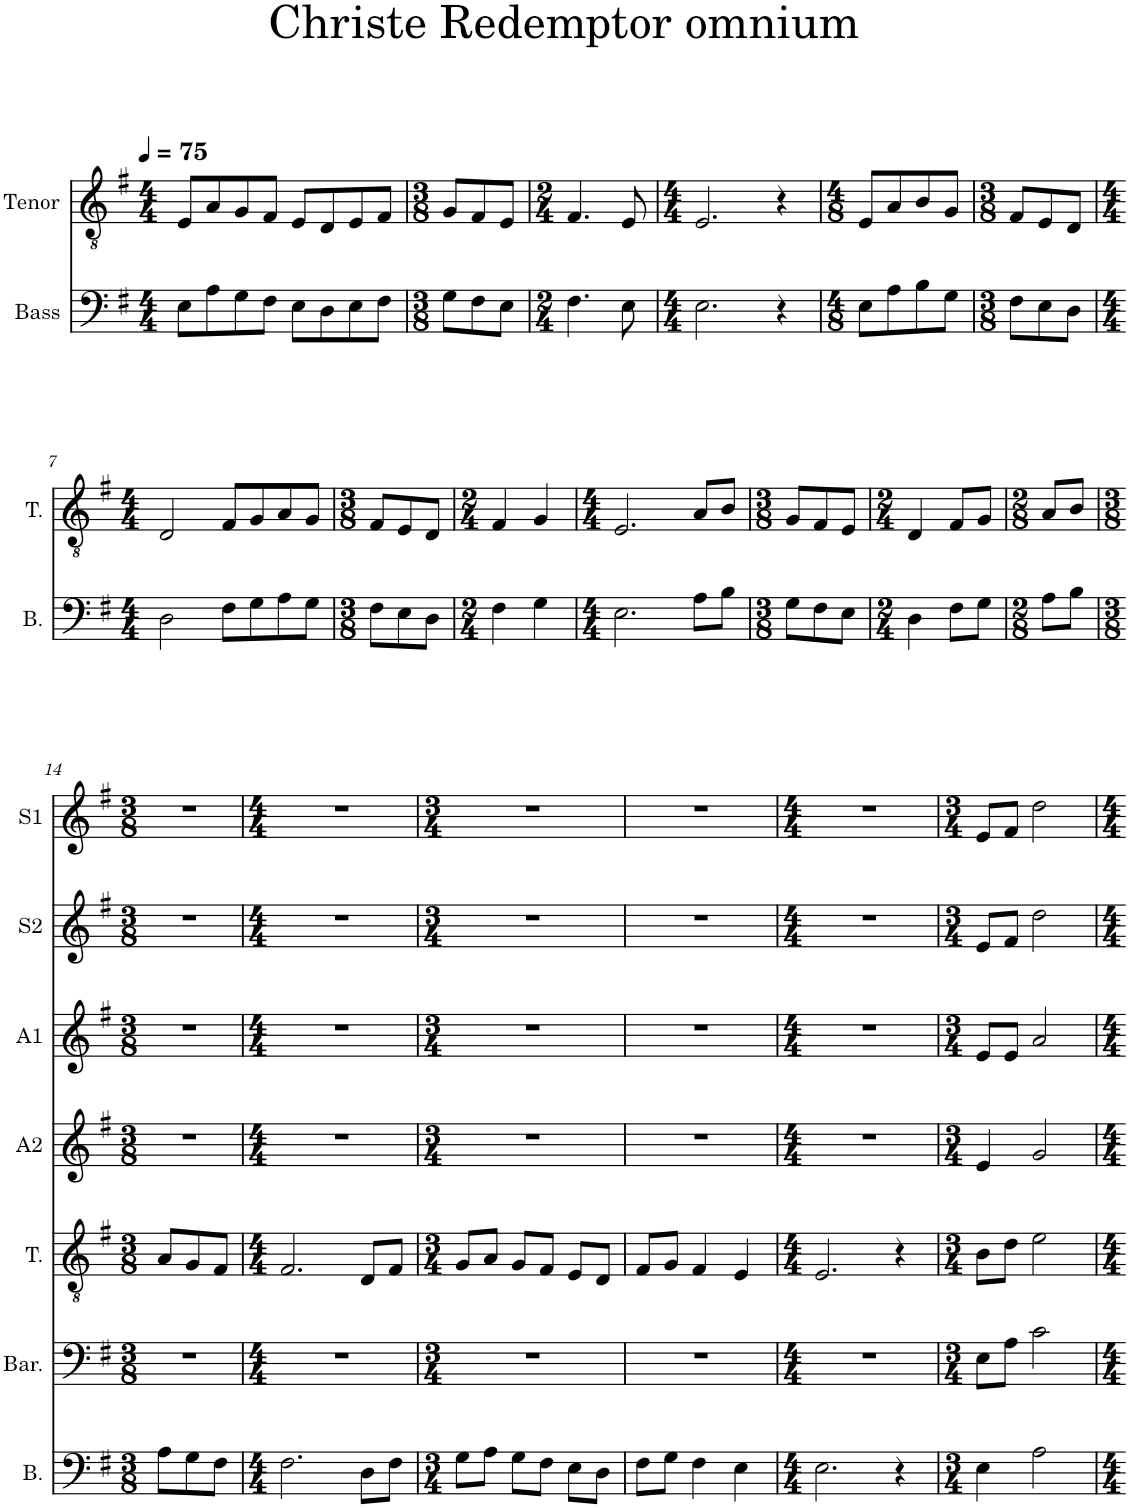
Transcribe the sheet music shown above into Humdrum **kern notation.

**kern	**kern	**kern	**kern	**kern	**kern	**kern
*part7	*part6	*part5	*part4	*part3	*part2	*part1
*staff7	*staff6	*staff5	*staff4	*staff3	*staff2	*staff1
*I"Bass	*I"Baritone	*I"Tenor	*I"Alto 2	*I"Alto 1	*I"Sop. 2	*I"Sop. 1
*I'B.	*I'Bar.	*I'T.	*I'A2	*I'A1	*I'S2	*I'S1
*	*stria5	*	*	*	*	*
*clefF4	*clefF4	*clefGv2	*clefG2	*clefG2	*clefG2	*clefG2
*k[f#]	*k[f#]	*k[f#]	*k[f#]	*k[f#]	*k[f#]	*k[f#]
*M4/4	*M4/4	*M4/4	*M4/4	*M4/4	*M4/4	*M4/4
*MM75	*MM75	*MM75	*MM75	*MM75	*MM75	*MM75
=1	=1	=1	=1	=1	=1	=1
8E\L	1r	8E/L	1r	1r	1r	1r
8A\	.	8A/	.	.	.	.
8G\	.	8G/	.	.	.	.
8F#\J	.	8F#/J	.	.	.	.
8E\L	.	8E/L	.	.	.	.
8D\	.	8D/	.	.	.	.
8E\	.	8E/	.	.	.	.
8F#\J	.	8F#/J	.	.	.	.
=2	=2	=2	=2	=2	=2	=2
*M3/8	*M3/8	*M3/8	*M3/8	*M3/8	*M3/8	*M3/8
8G\L	4.r	8G/L	4.r	4.r	4.r	4.r
8F#\	.	8F#/	.	.	.	.
8E\J	.	8E/J	.	.	.	.
=3	=3	=3	=3	=3	=3	=3
*M2/4	*M2/4	*M2/4	*M2/4	*M2/4	*M2/4	*M2/4
4.F#\	2r	4.F#/	2r	2r	2r	2r
8E\	.	8E/	.	.	.	.
=4	=4	=4	=4	=4	=4	=4
*M4/4	*M4/4	*M4/4	*M4/4	*M4/4	*M4/4	*M4/4
2.E\	1r	2.E/	1r	1r	1r	1r
4r	.	4r	.	.	.	.
=5	=5	=5	=5	=5	=5	=5
*M4/8	*M4/8	*M4/8	*M4/8	*M4/8	*M4/8	*M4/8
8E\L	2r	8E/L	2r	2r	2r	2r
8A\	.	8A/	.	.	.	.
8B\	.	8B/	.	.	.	.
8G\J	.	8G/J	.	.	.	.
=6	=6	=6	=6	=6	=6	=6
*M3/8	*M3/8	*M3/8	*M3/8	*M3/8	*M3/8	*M3/8
8F#\L	4.r	8F#/L	4.r	4.r	4.r	4.r
8E\	.	8E/	.	.	.	.
8D\J	.	8D/J	.	.	.	.
!!LO:LB:g=z
=7	=7	=7	=7	=7	=7	=7
*M4/4	*M4/4	*M4/4	*M4/4	*M4/4	*M4/4	*M4/4
2D\	1r	2D/	1r	1r	1r	1r
8F#\L	.	8F#/L	.	.	.	.
8G\	.	8G/	.	.	.	.
8A\	.	8A/	.	.	.	.
8G\J	.	8G/J	.	.	.	.
=8	=8	=8	=8	=8	=8	=8
*M3/8	*M3/8	*M3/8	*M3/8	*M3/8	*M3/8	*M3/8
8F#\L	4.r	8F#/L	4.r	4.r	4.r	4.r
8E\	.	8E/	.	.	.	.
8D\J	.	8D/J	.	.	.	.
=9	=9	=9	=9	=9	=9	=9
*M2/4	*M2/4	*M2/4	*M2/4	*M2/4	*M2/4	*M2/4
4F#\	2r	4F#/	2r	2r	2r	2r
4G\	.	4G/	.	.	.	.
=10	=10	=10	=10	=10	=10	=10
*M4/4	*M4/4	*M4/4	*M4/4	*M4/4	*M4/4	*M4/4
2.E\	1r	2.E/	1r	1r	1r	1r
8A\L	.	8A/L	.	.	.	.
8B\J	.	8B/J	.	.	.	.
=11	=11	=11	=11	=11	=11	=11
*M3/8	*M3/8	*M3/8	*M3/8	*M3/8	*M3/8	*M3/8
8G\L	4.r	8G/L	4.r	4.r	4.r	4.r
8F#\	.	8F#/	.	.	.	.
8E\J	.	8E/J	.	.	.	.
=12	=12	=12	=12	=12	=12	=12
*M2/4	*M2/4	*M2/4	*M2/4	*M2/4	*M2/4	*M2/4
4D\	2r	4D/	2r	2r	2r	2r
8F#\L	.	8F#/L	.	.	.	.
8G\J	.	8G/J	.	.	.	.
=13	=13	=13	=13	=13	=13	=13
*M2/8	*M2/8	*M2/8	*M2/8	*M2/8	*M2/8	*M2/8
8A\L	4r	8A/L	4r	4r	4r	4r
8B\J	.	8B/J	.	.	.	.
!!LO:LB:g=z
=14	=14	=14	=14	=14	=14	=14
*M3/8	*M3/8	*M3/8	*M3/8	*M3/8	*M3/8	*M3/8
8A\L	4.r	8A/L	4.r	4.r	4.r	4.r
8G\	.	8G/	.	.	.	.
8F#\J	.	8F#/J	.	.	.	.
=15	=15	=15	=15	=15	=15	=15
*M4/4	*M4/4	*M4/4	*M4/4	*M4/4	*M4/4	*M4/4
2.F#\	1r	2.F#/	1r	1r	1r	1r
8D\L	.	8D/L	.	.	.	.
8F#\J	.	8F#/J	.	.	.	.
=16	=16	=16	=16	=16	=16	=16
*M3/4	*M3/4	*M3/4	*M3/4	*M3/4	*M3/4	*M3/4
8G\L	2.r	8G/L	2.r	2.r	2.r	2.r
8A\J	.	8A/J	.	.	.	.
8G\L	.	8G/L	.	.	.	.
8F#\J	.	8F#/J	.	.	.	.
8E\L	.	8E/L	.	.	.	.
8D\J	.	8D/J	.	.	.	.
=17	=17	=17	=17	=17	=17	=17
8F#\L	2.r	8F#/L	2.r	2.r	2.r	2.r
8G\J	.	8G/J	.	.	.	.
4F#\	.	4F#/	.	.	.	.
4E\	.	4E/	.	.	.	.
=18	=18	=18	=18	=18	=18	=18
*M4/4	*M4/4	*M4/4	*M4/4	*M4/4	*M4/4	*M4/4
2.E\	1r	2.E/	1r	1r	1r	1r
4r	.	4r	.	.	.	.
=19	=19	=19	=19	=19	=19	=19
*M3/4	*M3/4	*M3/4	*M3/4	*M3/4	*M3/4	*M3/4
4E\	8E\L	8B\L	4e/	8e/L	8e/L	8e/L
.	8A\J	8d\J	.	8e/J	8f#/J	8f#/J
2A\	2c\	2e\	2g/	2a/	2dd\	2dd\
=	=	=	=	=	=	=
*-	*-	*-	*-	*-	*-	*-
